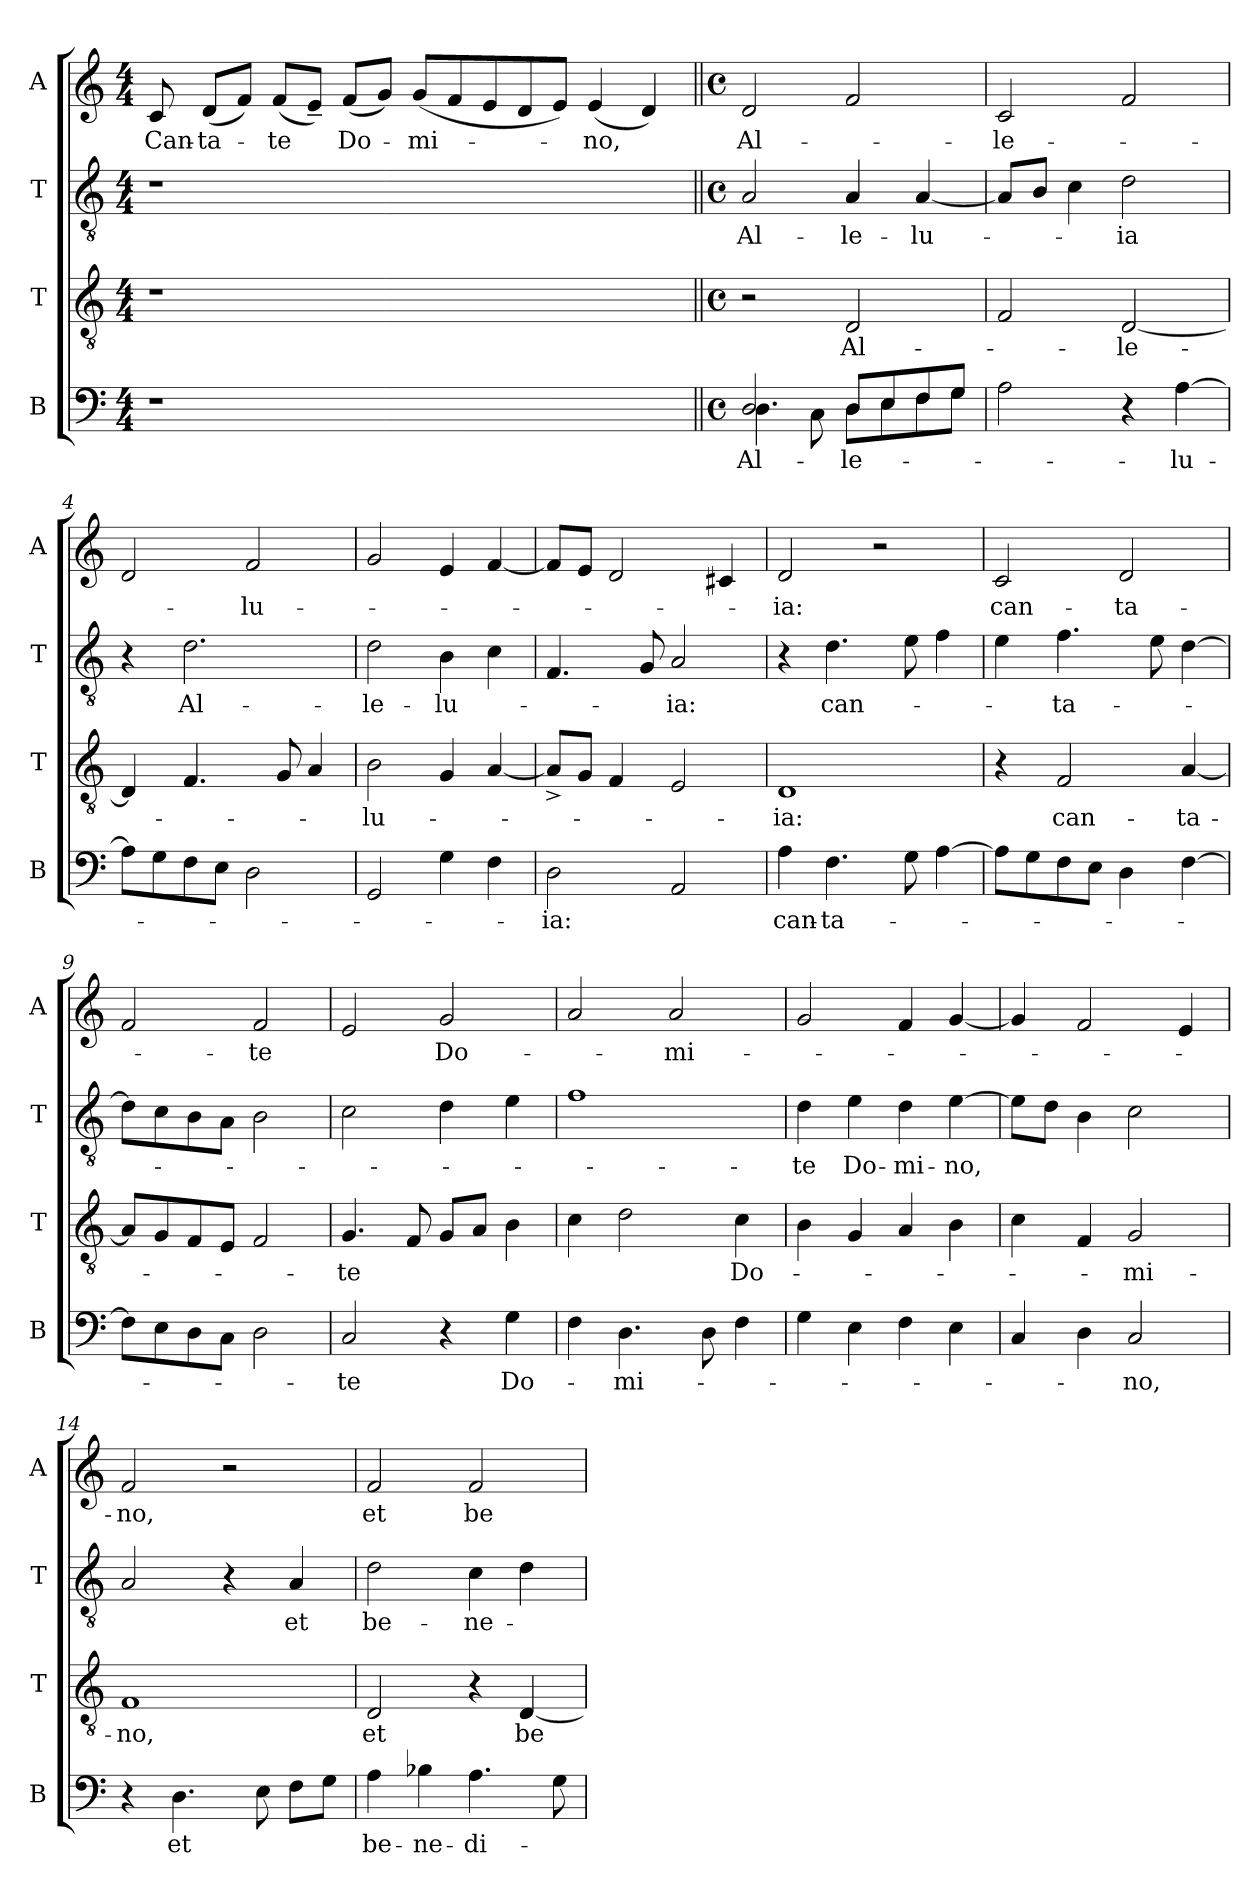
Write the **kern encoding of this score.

**kern	**text	**kern	**text	**kern	**text	**kern	**text
*part4	*part4	*part3	*part3	*part2	*part2	*part1	*part1
*staff4	*staff4	*staff3	*staff3	*staff2	*staff2	*staff1	*staff1
*I"B	*	*I"T	*	*I"T	*	*I"A	*
*I'B	*	*I'T	*	*I'T	*	*I'A	*
*clefF4	*	*clefGv2	*	*clefGv2	*	*clefG2	*
*k[]	*	*k[]	*	*k[]	*	*k[]	*
*C:	*	*C:	*	*C:	*	*C:	*
*M4/4	*	*M4/4	*	*M4/4	*	*M4/4	*
=1	=1	=1	=1	=1	=1	=1	=1
!LO:N:vis=1	!	!LO:N:vis=1	!	!LO:N:vis=1	!	!	!LO:LY:b
1r	.	1r	.	1r	.	8c/	Can-
!	!	!	!	!	!	!	!LO:LY:b:rj
.	.	.	.	.	.	(<8d/L	-ta-
.	.	.	.	.	.	8f/J)	.
!	!	!	!	!	!	!	!LO:LY:b
.	.	.	.	.	.	(<8f/L	-te
.	.	.	.	.	.	8e~</J)	.
!	!	!	!	!	!	!	!LO:LY:b
.	.	.	.	.	.	(<8f/L	Do-
.	.	.	.	.	.	8g/J)	.
!	!	!	!	!	!	!	!LO:LY:b
.	.	.	.	.	.	(<8g/L	-mi-
1ryy	.	1ryy	.	1ryy	.	8f/	.
.	.	.	.	.	.	8e/	.
.	.	.	.	.	.	8d/	.
.	.	.	.	.	.	8e/J)	.
!	!	!	!	!	!	!	!LO:LY:b
.	.	.	.	.	.	(<4e/	-no,
.	.	.	.	.	.	4d/)	.
=2||	=2||	=2||	=2||	=2||	=2||	=2||	=2||
*M4/4	*	*M4/4	*	*M4/4	*	*M4/4	*
*met(c)	*	*met(c)	*	*met(c)	*	*met(c)	*
!	!LO:LY:b	!	!	!	!LO:LY:b	!	!LO:LY:b
*^	*	*	*	*	*	*	*
2D/	4.D\	Al-	2r	.	2A/	Al-	2d/	Al-
.	8C\	.	.	.	.	.	.	.
!	!	!LO:LY:b	!	!LO:LY:b	!	!LO:LY:b	!	!
8D/L	8D\L	-le-	2D/	Al-	4A/	-le-	2f/	.
8E/	8E\	.	.	.	.	.	.	.
!	!	!	!	!	!	!LO:LY:b	!	!
8F/	8F\	.	.	.	[<4A/	-lu-	.	.
8G/J	8G\J	.	.	.	.	.	.	.
=3	=3	=3	=3	=3	=3	=3	=3	=3
!	!	!	!	!	!	!	!	!LO:LY:b
*v	*v	*	*	*	*	*	*	*
2A\	.	2F/	.	8A/L]	.	2c/	-le-
.	.	.	.	8B/J	.	.	.
.	.	.	.	4c\	.	.	.
!	!	!	!LO:LY:b	!	!LO:LY:b	!	!
4r	.	[<2D/	-le-	2d\	-ia	2f/	.
!	!LO:LY:b	!	!	!	!	!	!
[>4A\	-lu-	.	.	.	.	.	.
=4	=4	=4	=4	=4	=4	=4	=4
8A\L]	.	4D/]	.	4r	.	2d/	.
8G\	.	.	.	.	.	.	.
!	!	!	!	!	!LO:LY:b	!	!
8F\	.	4.F/	.	2.d\	Al-	.	.
8E\J	.	.	.	.	.	.	.
!	!	!	!	!	!	!	!LO:LY:b
2D\	.	.	.	.	.	2f/	-lu-
.	.	8G/	.	.	.	.	.
.	.	4A/	.	.	.	.	.
=5	=5	=5	=5	=5	=5	=5	=5
!	!	!	!LO:LY:b	!	!LO:LY:b	!	!
2GG/	.	2B\	-lu-	2d\	-le-	2g/	.
!	!	!	!	!	!LO:LY:b	!	!
4G\	.	4G/	.	4B\	-lu-	4e/	.
4F\	.	[<4A/	.	4c\	.	[<4f/	.
!!LO:LB:g=z
=6	=6	=6	=6	=6	=6	=6	=6
!	!LO:LY:b	!	!	!	!	!	!
2D\	-ia:	8A^</L]	.	4.F/	.	8f/L]	.
.	.	8G/J	.	.	.	8e/J	.
.	.	4F/	.	.	.	2d/	.
.	.	.	.	8G/	.	.	.
!	!	!	!	!	!LO:LY:b	!	!
2AA/	.	2E/	.	2A/	-ia:	.	.
.	.	.	.	.	.	4c#X/	.
=7	=7	=7	=7	=7	=7	=7	=7
!	!LO:LY:b	!	!LO:LY:b	!	!	!	!LO:LY:b
4A\	can-	1D	-ia:	4r	.	2d/	-ia:
!	!LO:LY:b	!	!	!	!LO:LY:b	!	!
4.F\	-ta-	.	.	4.d\	can-	.	.
.	.	.	.	.	.	2r	.
8G\	.	.	.	8e\	.	.	.
[>4A\	.	.	.	4f\	.	.	.
=8	=8	=8	=8	=8	=8	=8	=8
!	!	!	!	!	!	!	!LO:LY:b
8A\L]	.	4r	.	4e\	.	2c/	can-
8G\	.	.	.	.	.	.	.
!	!	!	!LO:LY:b	!	!LO:LY:b	!	!
8F\	.	2F/	can-	4.f\	-ta-	.	.
8E\J	.	.	.	.	.	.	.
!	!	!	!	!	!	!	!LO:LY:b
4D\	.	.	.	.	.	2d/	-ta-
.	.	.	.	8e\	.	.	.
!	!	!	!LO:LY:b	!	!	!	!
[>4F\	.	[<4A/	-ta-	[>4d\	.	.	.
=9	=9	=9	=9	=9	=9	=9	=9
8F\L]	.	8A/L]	.	8d\L]	.	2f/	.
8E\	.	8G/	.	8c\	.	.	.
8D\	.	8F/	.	8B\	.	.	.
8C\J	.	8E/J	.	8A\J	.	.	.
!	!	!	!	!	!	!	!LO:LY:b
2D\	.	2F/	.	2B\	.	2f/	-te
=10	=10	=10	=10	=10	=10	=10	=10
!	!LO:LY:b	!	!LO:LY:b	!	!	!	!
2C/	-te	4.G/	-te	2c\	.	2e/	.
.	.	8F/	.	.	.	.	.
!	!	!	!	!	!	!	!LO:LY:b
4r	.	8G/L	.	4d\	.	2g/	Do-
.	.	8A/J	.	.	.	.	.
!	!LO:LY:b	!	!	!	!	!	!
4G\	Do-	4B\	.	4e\	.	.	.
=11	=11	=11	=11	=11	=11	=11	=11
4F\	.	4c\	.	1f	.	2a/	.
!	!LO:LY:b	!	!	!	!	!	!
4.D\	-mi-	2d\	.	.	.	.	.
!	!	!	!	!	!	!	!LO:LY:b
.	.	.	.	.	.	2a/	-mi-
8D\	.	.	.	.	.	.	.
!	!	!	!LO:LY:b	!	!	!	!
4F\	.	4c\	Do-	.	.	.	.
!!LO:LB:g=z
=12	=12	=12	=12	=12	=12	=12	=12
!	!	!	!	!	!LO:LY:b	!	!
4G\	.	4B\	.	4d\	-te	2g/	.
!	!	!	!	!	!LO:LY:b	!	!
4E\	.	4G/	.	4e\	Do-	.	.
!	!	!	!	!	!LO:LY:b	!	!
4F\	.	4A/	.	4d\	-mi-	4f/	.
!	!	!	!	!	!LO:LY:b	!	!
4E\	.	4B\	.	[>4e\	-no,	[<4g/	.
=13	=13	=13	=13	=13	=13	=13	=13
4C/	.	4c\	.	8e\L]	.	4g/]	.
.	.	.	.	8d\J	.	.	.
4D\	.	4F/	.	4B\	.	2f/	.
!	!LO:LY:b	!	!LO:LY:b	!	!	!	!
2C/	-no,	2G/	-mi-	2c\	.	.	.
.	.	.	.	.	.	4e/	.
=14	=14	=14	=14	=14	=14	=14	=14
!	!	!	!LO:LY:b	!	!	!	!LO:LY:b
4r	.	1F	-no,	2A/	.	2f/	-no,
!	!LO:LY:b	!	!	!	!	!	!
4.D\	et	.	.	.	.	.	.
.	.	.	.	4r	.	2r	.
8E\	.	.	.	.	.	.	.
!	!	!	!	!	!LO:LY:b	!	!
8F\L	.	.	.	4A/	et	.	.
8G\J	.	.	.	.	.	.	.
=15	=15	=15	=15	=15	=15	=15	=15
!	!LO:LY:b	!	!LO:LY:b	!	!LO:LY:b	!	!LO:LY:b
4A\	be-	2D/	et	2d\	be-	2f/	et
!	!LO:LY:b	!	!	!	!	!	!
4B-X\	-ne-	.	.	.	.	.	.
!	!LO:LY:b	!	!	!	!LO:LY:b	!	!LO:LY:b
4.A\	-di-	4r	.	4c\	-ne-	2f/	be-
!	!	!	!LO:LY:b	!	!	!	!
.	.	[<4D/	be-	4d\	.	.	.
8G\	.	.	.	.	.	.	.
=	=	=	=	=	=	=	=
*-	*-	*-	*-	*-	*-	*-	*-
